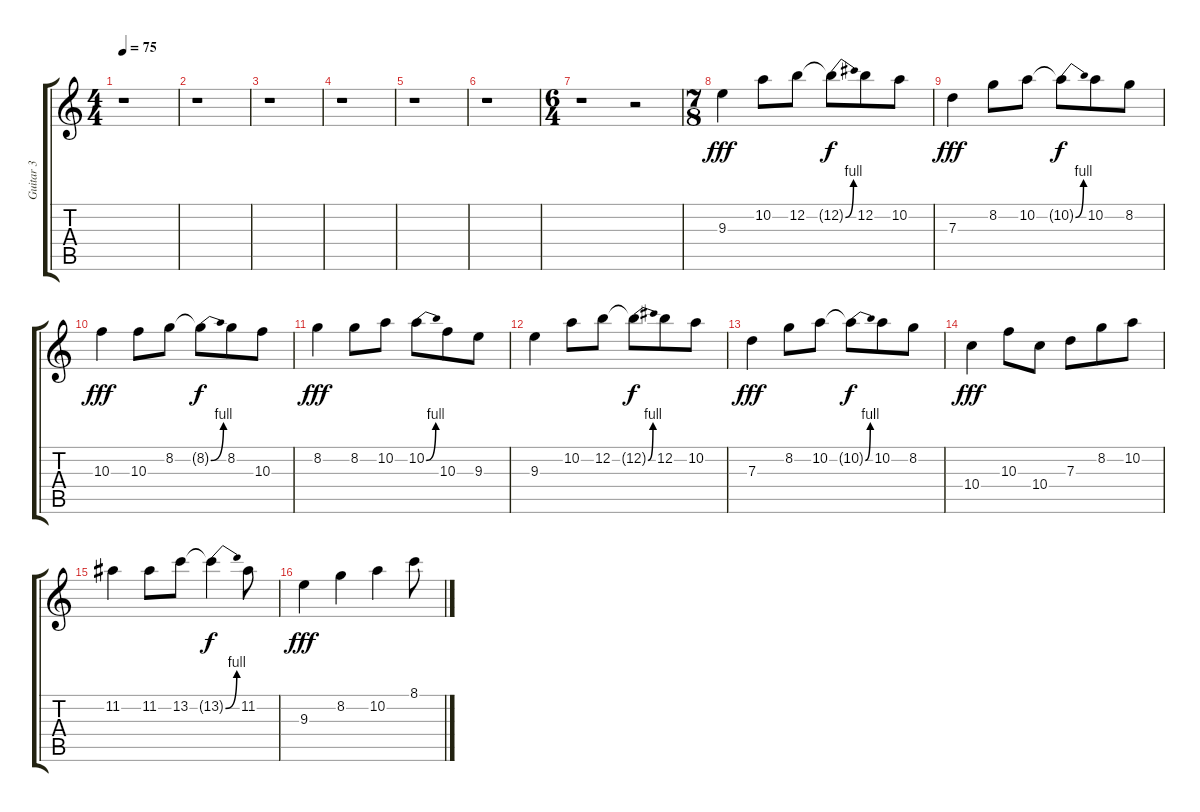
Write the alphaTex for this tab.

\track ("Guitar 3" "Guitar 3") {instrument distortionguitar}
\staff {score tabs}
\tuning (E4 B3 G3 D3 A2 E2) {hide}
\ts (4 4)
\tempo 75
\clef g2
\ks c
r.1{dy fff} |
r.1 |
r.1 |
r.1 |
r.1 |
r.1 |
\ts (6 4)
r.1 r.2 |
\ts (7 8)
9.3.4 10.2.8 12.2.8 12.2{be (bend 0 0 60 4) t}.8{dy f} 12.2.8 10.2.8 |
7.3.4{dy fff} 8.2.8 10.2.8 10.2{be (bend 0 0 60 4) t}.8{dy f} 10.2.8 8.2.8 |
10.3.4{dy fff} 10.3.8 8.2.8 8.2{be (bend 0 0 60 4) t}.8{dy f} 8.2.8 10.3.8 |
8.2.4{dy fff} 8.2.8 10.2.8 10.2{be (bend 0 0 60 4)}.8 10.3.8 9.3.8 |
9.3.4 10.2.8 12.2.8 12.2{be (bend 0 0 60 4) t}.8{dy f} 12.2.8 10.2.8 |
7.3.4{dy fff} 8.2.8 10.2.8 10.2{be (bend 0 0 60 4) t}.8{dy f} 10.2.8 8.2.8 |
10.4.4{dy fff} 10.3.8 10.4.8 7.3.8 8.2.8 10.2.8 |
11.2.4 11.2.8 13.2.8 13.2{be (bend 0 0 60 4) t}.4{dy f} 11.2.8 |
9.3.4{dy fff} 8.2.4 10.2.4 8.1.8
